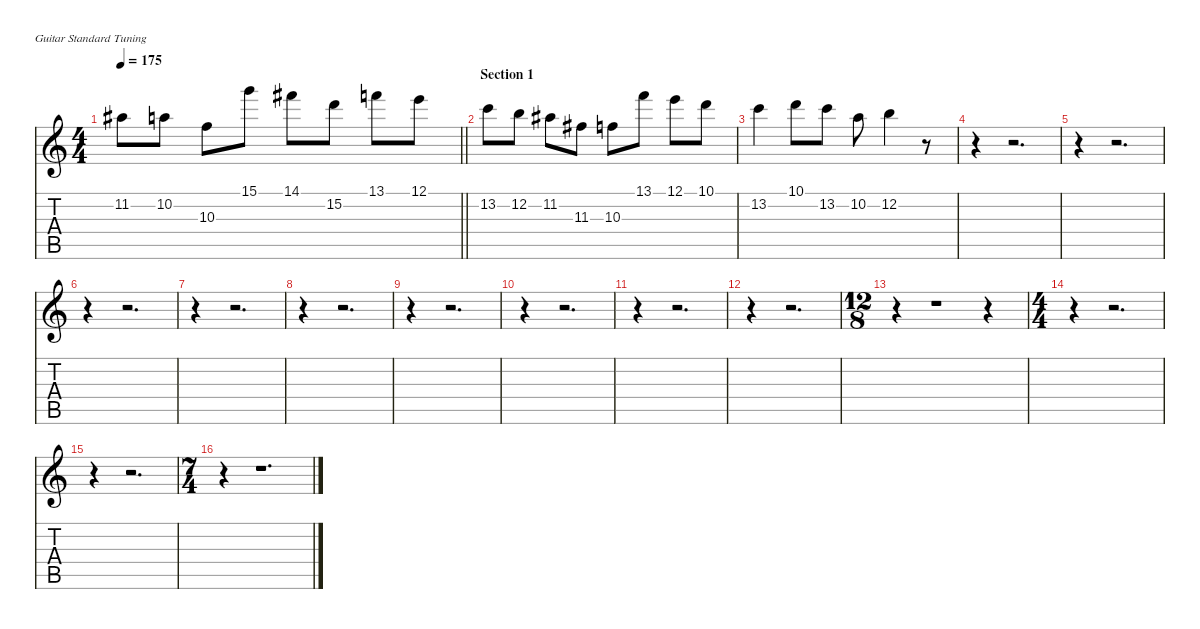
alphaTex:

\defaultSystemsLayout 4
\hideDynamics
\bracketExtendMode nobrackets
\singleTrackTrackNamePolicy hidden
\multiTrackTrackNamePolicy hidden
\firstSystemTrackNameMode fullname
\firstSystemTrackNameOrientation horizontal
\otherSystemsTrackNameOrientation horizontal
\track ("Track 8" "s.guit.") {mute instrument acousticguitarsteel}
\staff {score tabs}
\tuning (E4 B3 G3 D3 A2 E2)
\ts (4 4)
\beaming (8 2 2 2 2)
\tempo 175
\clef g2
\barLineRight lightlight
\ks c
11.2{acc #}.8{dy f beam Down} 10.2.8{beam Down} 10.3.8{beam Down} 15.1.8{beam Down} 14.1{acc #}.8{beam Down} 15.2.8{beam Down} 13.1.8{beam Down} 12.1.8{beam Down} |
\section ("" "Section 1")
13.2.8{beam Down} 12.2.8{beam Down} 11.2{acc #}.8{beam Down} 11.3{acc #}.8{beam Down} 10.3.8{beam Down} 13.1.8{beam Down} 12.1.8{beam Down} 10.1.8{beam Down} |
13.2.4{beam Down} 10.1.8{beam Down} 13.2.8{beam Down} 10.2.8{beam Down} 12.2.4{beam Down} r.8{beam Down} |
r.4{beam Down} r.2{d beam Down} |
r.4{beam Down} r.2{d beam Down} |
r.4{beam Down} r.2{d beam Down} |
r.4{beam Down} r.2{d beam Down} |
r.4{beam Down} r.2{d beam Down} |
r.4{beam Down} r.2{d beam Down} |
r.4{beam Down} r.2{d beam Down} |
r.4{beam Down} r.2{d beam Down} |
r.4{beam Down} r.2{d beam Down} |
\ts (12 8)
\beaming (8 3 3 3 3)
r.4{beam Down} r.1{beam Down} r.4{beam Down} |
\ts (4 4)
\beaming (8 2 2 2 2)
r.4{beam Down} r.2{d beam Down} |
r.4{beam Down} r.2{d beam Down} |
\ts (7 4)
\beaming (8 6 4 4)
r.4{beam Down} r.1{d beam Down}
